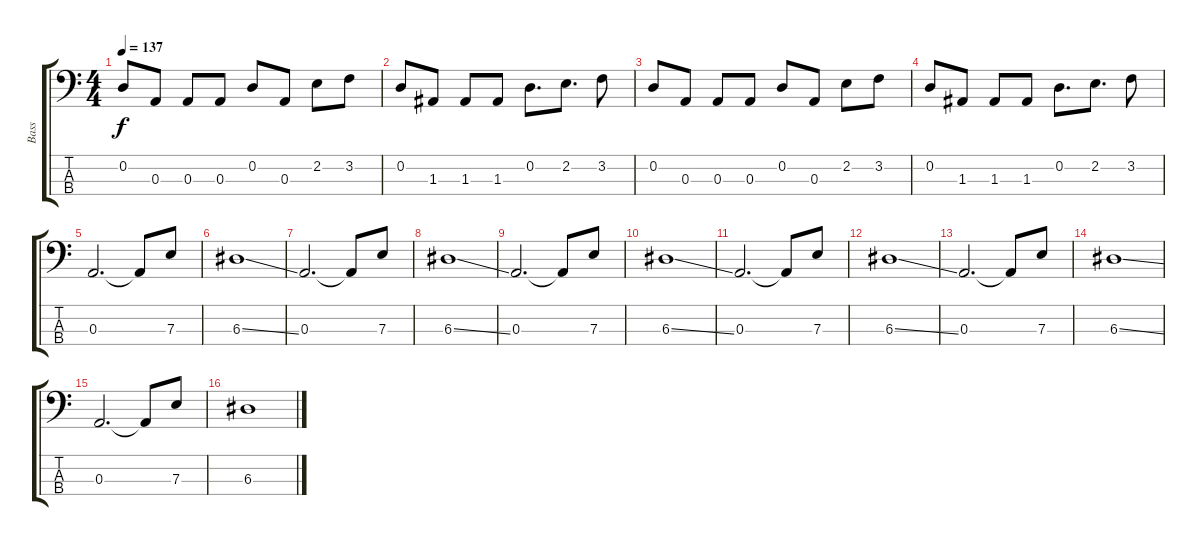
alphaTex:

\track ("Bass" "Bass") {instrument electricbasspick}
\staff {score tabs}
\tuning (G2 D2 A1 E1) {hide}
\ts (4 4)
\tempo 137
\clef f4
\ks c
0.2.8{dy f} 0.3.8 0.3.8 0.3.8 0.2.8 0.3.8 2.2.8 3.2.8 |
0.2.8 1.3.8 1.3.8 1.3.8 0.2.8{d} 2.2.8{d} 3.2.8 |
0.2.8 0.3.8 0.3.8 0.3.8 0.2.8 0.3.8 2.2.8 3.2.8 |
0.2.8 1.3.8 1.3.8 1.3.8 0.2.8{d} 2.2.8{d} 3.2.8 |
0.3.2{d} 0.3{t}.8 7.3.8 |
6.3{ss}.1 |
0.3.2{d} 0.3{t}.8 7.3.8 |
6.3{ss}.1 |
0.3.2{d} 0.3{t}.8 7.3.8 |
6.3{ss}.1 |
0.3.2{d} 0.3{t}.8 7.3.8 |
6.3{ss}.1 |
0.3.2{d} 0.3{t}.8 7.3.8 |
6.3{ss}.1 |
0.3.2{d} 0.3{t}.8 7.3.8 |
6.3{ss}.1
